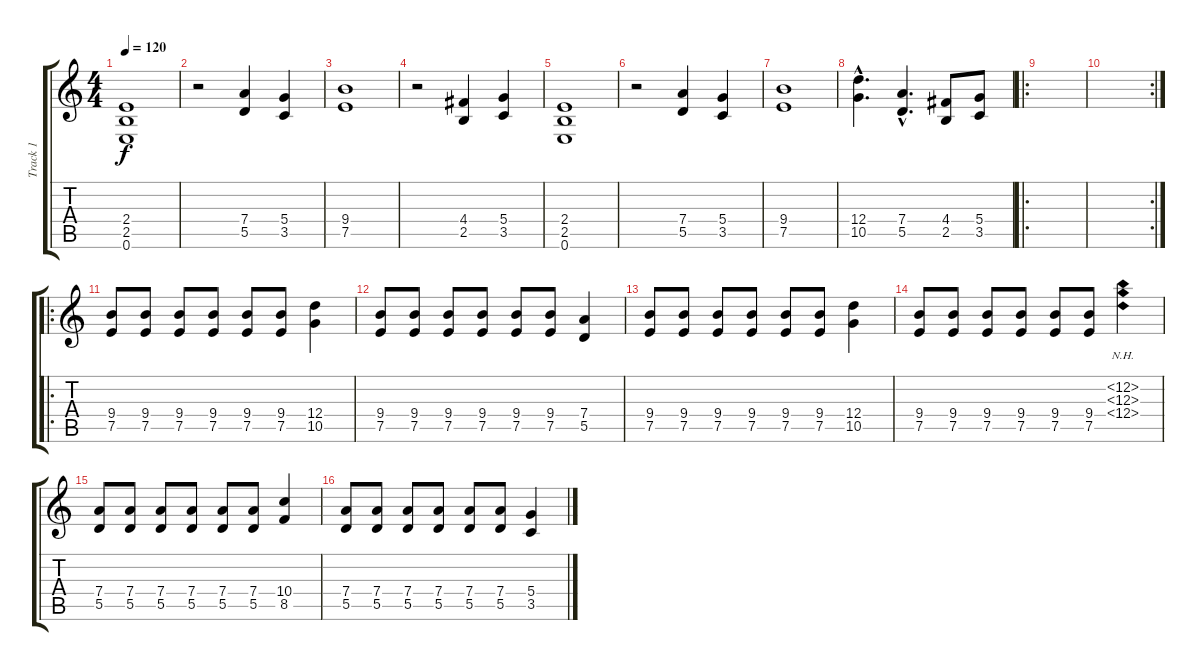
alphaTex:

\track ("Track 1" "Track 1") {instrument overdrivenguitar}
\staff {score tabs}
\tuning (E4 B3 G3 D3 A2 E2) {hide}
\ts (4 4)
\tempo 120
\clef g2
\ks c
(2.4 2.5 0.6).1{dy f} |
r.2 (7.4 5.5).4 (5.4 3.5).4 |
(9.4 7.5).1 |
r.2 (4.4 2.5).4 (5.4 3.5).4 |
(2.4 2.5 0.6).1 |
r.2 (7.4 5.5).4 (5.4 3.5).4 |
(9.4 7.5).1 |
(12.4{hac} 10.5{hac}).4{d} (7.4{hac} 5.5{hac}).4{d} (4.4 2.5).8 (5.4 3.5).8 |
\ro
|
\rc 2
|
\ro
(9.4 7.5).8 (9.4 7.5).8 (9.4 7.5).8 (9.4 7.5).8 (9.4 7.5).8 (9.4 7.5).8 (12.4 10.5).4 |
(9.4 7.5).8 (9.4 7.5).8 (9.4 7.5).8 (9.4 7.5).8 (9.4 7.5).8 (9.4 7.5).8 (7.4 5.5).4 |
(9.4 7.5).8 (9.4 7.5).8 (9.4 7.5).8 (9.4 7.5).8 (9.4 7.5).8 (9.4 7.5).8 (12.4 10.5).4 |
(9.4 7.5).8 (9.4 7.5).8 (9.4 7.5).8 (9.4 7.5).8 (9.4 7.5).8 (9.4 7.5).8 (12.2{nh} 12.3{nh} 12.4{nh}).4 |
(7.4 5.5).8 (7.4 5.5).8 (7.4 5.5).8 (7.4 5.5).8 (7.4 5.5).8 (7.4 5.5).8 (10.4 8.5).4 |
(7.4 5.5).8 (7.4 5.5).8 (7.4 5.5).8 (7.4 5.5).8 (7.4 5.5).8 (7.4 5.5).8 (5.4 3.5).4
